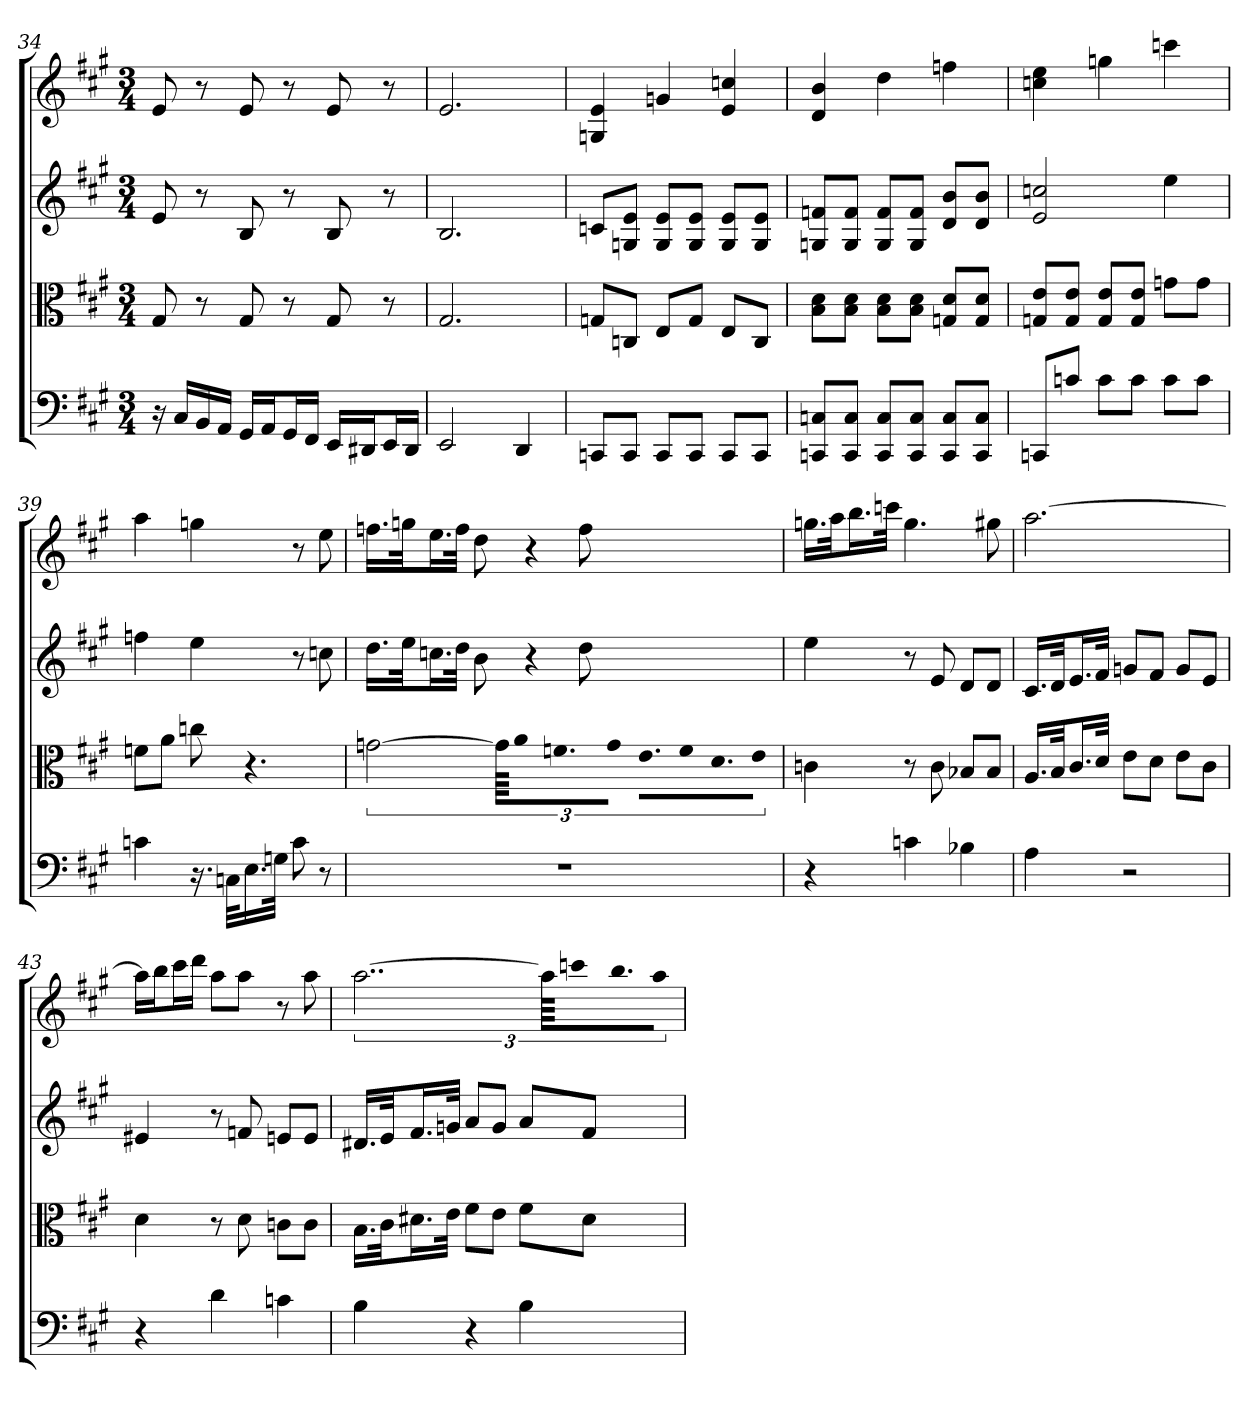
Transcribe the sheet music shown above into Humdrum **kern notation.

**kern	**kern	**kern	**kern
*part4	*part3	*part2	*part1
*staff4	*staff3	*staff2	*staff1
*clefF4	*clefC3	*	*
*k[f#c#g#]	*k[f#c#g#]	*k[f#c#g#]	*k[f#c#g#]
*A:	*A:	*A:	*A:
*M3/4	*M3/4	*M3/4	*M3/4
=34	=34	=34	=34
16r	8G#	8e	8e
16C#/LL	.	.	.
16BB/	8r	8r	8r
16AA/JJ	.	.	.
16GG#/LL	8G#	8B	8e
16AA/J	.	.	.
16GG#/L	8r	8r	8r
16FF#/JJ	.	.	.
16EE/LL	8G#	8B	8e
16DD#X/J	.	.	.
16EE/L	8r	8r	8r
16DD#/JJ	.	.	.
=35	=35	=35	=35
2EE	2.G#	2.B	2.e
4DD	.	.	.
=36	=36	=36	=36
8CCn/L	8Gn/L	8cnL	4Gn 4e
8CC/J	8Cn/J	8Gn 8eJ	.
8CC/L	8E/L	8G 8eL	4gn
8CC/J	8G/J	8G 8eJ	.
8CC/L	8E/L	8G 8eL	4e 4ccn
8CC/J	8C/J	8G 8eJ	.
=37	=37	=37	=37
8CCn/ 8Cn/L	8B\ 8d\L	8Gn 8fnL	4d 4b
8CC/ 8C/J	8B\ 8d\J	8G 8fJ	.
8CC/ 8C/L	8B\ 8d\L	8G 8fL	4dd
8CC/ 8C/J	8B\ 8d\J	8G 8fJ	.
8CC/ 8C/L	8Gn/ 8d/L	8d 8bL	4ffn
8CC/ 8C/J	8G/ 8d/J	8d 8bJ	.
=38	=38	=38	=38
8CCn/L	8Gn/ 8e/L	2e 2ccn	4ccn 4ee
8cn/J	8G/ 8e/J	.	.
8c\L	8G/ 8e/L	.	4ggn
8c\J	8G/ 8e/J	.	.
8c\L	8gn\L	4ee	4cccn
8c\J	8g\J	.	.
=39	=39	=39	=39
4cn	8fn\L	4ffn	4aa
.	8a\J	.	.
16.r	8ccn	4ee	4ggn
32Cn\KLL	.	.	.
16.E\	4.r	.	.
32Gn\JJk	.	.	.
8c	.	8r	8r
8r	.	8ccn	8ee
=40	=40	=40	=40
2.r	[3gn	16.ddLL	16.ffnLL
.	.	32eeJk	32ggnJk
.	.	16.ccnL	16.eeL
.	.	32ddJJk	32ffJJk
.	.	8b	8dd
.	96g\KLLL]	.	.
.	32a\JJ	.	.
.	16.fn\L	4r	4r
.	32g\JJk	.	.
.	16.e\LL	.	.
.	32f\Jk	.	.
.	16.d\L	8dd	8ff
.	32e\JJk	.	.
=41	=41	=41	=41
4r	4cn	4ee	16.ggnLL
.	.	.	32aaJk
.	.	.	16.bbL
.	.	.	32cccnJJk
4cn	8r	8r	4.gg
.	8c	8e	.
4B-X	8B-X/L	8dL	.
.	8B-/J	8dJ	8gg#X
=42	=42	=42	=42
4A	16.A/LL	16.c#LL	[2.aa
.	32B/Jk	32dJk	.
.	16.c#/L	16.eL	.
.	32d/JJk	32f#JJk	.
2r	8e\L	8gnL	.
.	8d\J	8f#J	.
.	8e\L	8gL	.
.	8c#\J	8eJ	.
=43	=43	=43	=43
4r	4d	4e#X	16aaLL]
.	.	.	16bbJ
.	.	.	16ccc#L
.	.	.	16dddJJ
4d	8r	8r	8aaL
.	8d	8fn	8aaJ
4cn	8cn\L	8enL	8r
.	8c\J	8eJ	8aa
=44	=44	=44	=44
4B	16.B\LL	16.d#XLL	[3..aa
.	32c#\Jk	32eJk	.
.	16.d#X\L	16.f#L	.
.	32e\JJk	32gnJJk	.
4r	8f#\L	8aL	.
.	8e\J	8gJ	.
4B	8f#\L	8aL	.
.	.	.	96aaKLLL]
.	.	.	32cccnJJ
.	8d#\J	8f#J	16.bbL
.	.	.	32aaJJk
=	=	=	=
*-	*-	*-	*-
